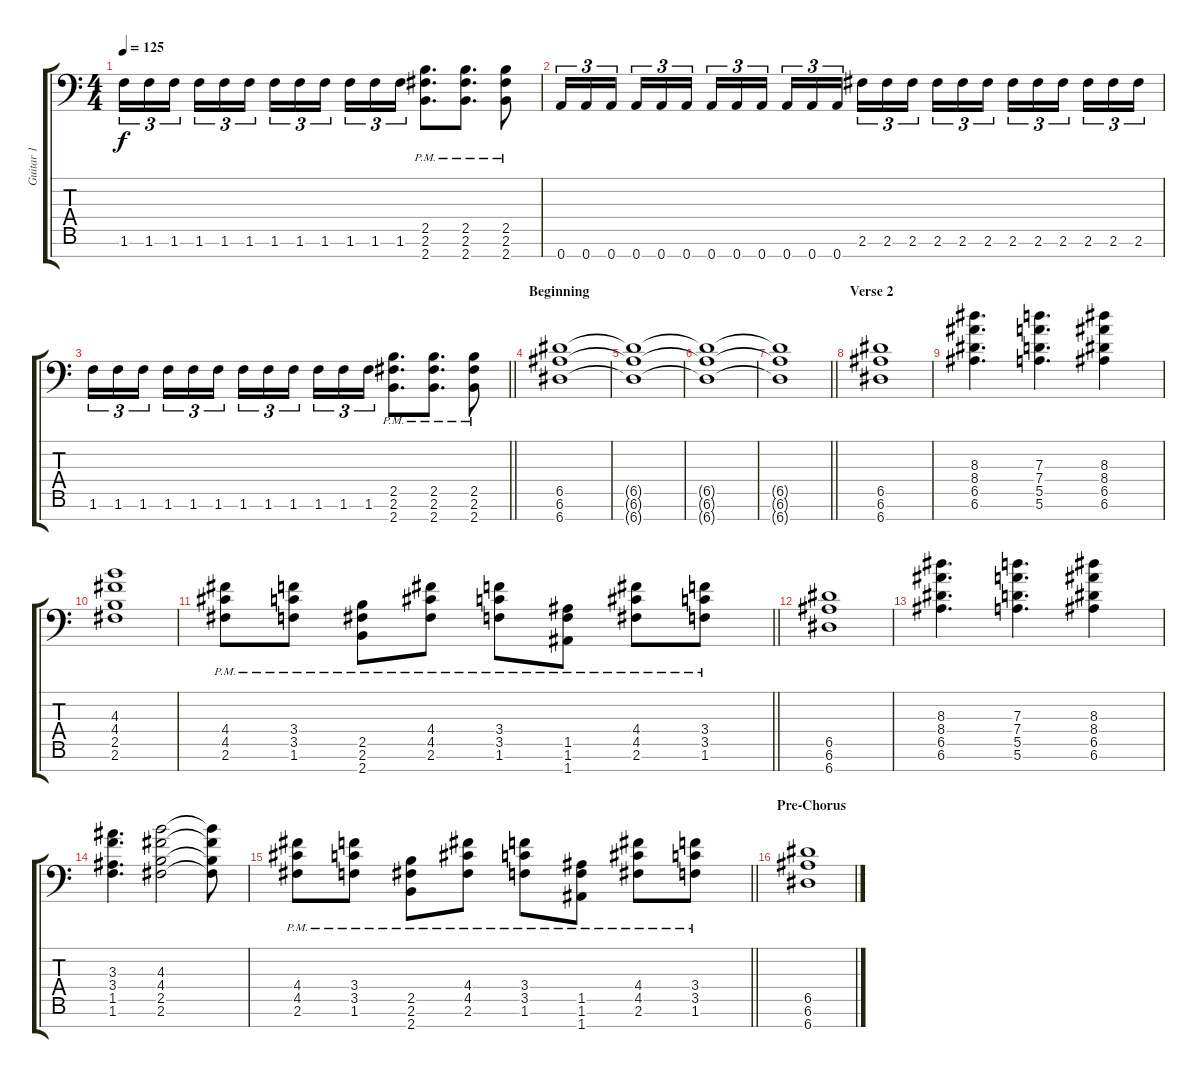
\track ("Guitar 1" "Guitar 1") {instrument overdrivenguitar}
\staff {score tabs}
\tuning (E4 B3 G3 D3 A2 E2 A1) {hide}
\ts (4 4)
\tempo 125
\clef f4
\ks c
1.6.16{tu (3 2) dy f} 1.6.16{tu (3 2)} 1.6.16{tu (3 2) beam splitsecondary} 1.6.16{tu (3 2)} 1.6.16{tu (3 2)} 1.6.16{tu (3 2)} 1.6.16{tu (3 2)} 1.6.16{tu (3 2)} 1.6.16{tu (3 2) beam splitsecondary} 1.6.16{tu (3 2)} 1.6.16{tu (3 2)} 1.6.16{tu (3 2)} (2.5{pm} 2.6{pm} 2.7{pm}).8{d} (2.5{pm} 2.6{pm} 2.7{pm}).8{d} (2.5{pm} 2.6{pm} 2.7{pm}).8 |
0.7.16{tu (3 2)} 0.7.16{tu (3 2)} 0.7.16{tu (3 2) beam splitsecondary} 0.7.16{tu (3 2)} 0.7.16{tu (3 2)} 0.7.16{tu (3 2)} 0.7.16{tu (3 2)} 0.7.16{tu (3 2)} 0.7.16{tu (3 2) beam splitsecondary} 0.7.16{tu (3 2)} 0.7.16{tu (3 2)} 0.7.16{tu (3 2)} 2.6.16{tu (3 2)} 2.6.16{tu (3 2)} 2.6.16{tu (3 2) beam splitsecondary} 2.6.16{tu (3 2)} 2.6.16{tu (3 2)} 2.6.16{tu (3 2)} 2.6.16{tu (3 2)} 2.6.16{tu (3 2)} 2.6.16{tu (3 2) beam splitsecondary} 2.6.16{tu (3 2)} 2.6.16{tu (3 2)} 2.6.16{tu (3 2)} |
\barLineRight lightlight
1.6.16{tu (3 2)} 1.6.16{tu (3 2)} 1.6.16{tu (3 2) beam splitsecondary} 1.6.16{tu (3 2)} 1.6.16{tu (3 2)} 1.6.16{tu (3 2)} 1.6.16{tu (3 2)} 1.6.16{tu (3 2)} 1.6.16{tu (3 2) beam splitsecondary} 1.6.16{tu (3 2)} 1.6.16{tu (3 2)} 1.6.16{tu (3 2)} (2.5{pm} 2.6{pm} 2.7{pm}).8{d} (2.5{pm} 2.6{pm} 2.7{pm}).8{d} (2.5{pm} 2.6{pm} 2.7{pm}).8 |
\section ("" "Beginning")
(6.5 6.6 6.7).1{volume 0} |
(6.5{t} 6.6{t} 6.7{t}).1 |
(6.5{t} 6.6{t} 6.7{t}).1 |
\barLineRight lightlight
(6.5{t} 6.6{t} 6.7{t}).1 |
\section ("" "Verse 2")
(6.5 6.6 6.7).1{volume 14} |
(8.3 8.4 6.5 6.6).4{d} (7.3 7.4 5.5 5.6).4{d} (8.3 8.4 6.5 6.6).4 |
(4.3 4.4 2.5 2.6).1 |
\barLineRight lightlight
(4.4{pm} 4.5{pm} 2.6{pm}).8 (3.4{pm} 3.5{pm} 1.6{pm}).8 (2.5{pm} 2.6{pm} 2.7{pm}).8 (4.4{pm} 4.5{pm} 2.6{pm}).8 (3.4{pm} 3.5{pm} 1.6{pm}).8 (1.5{pm} 1.6{pm} 1.7{pm}).8 (4.4{pm} 4.5{pm} 2.6{pm}).8 (3.4{pm} 3.5{pm} 1.6{pm}).8 |
(6.5 6.6 6.7).1 |
(8.3 8.4 6.5 6.6).4{d} (7.3 7.4 5.5 5.6).4{d} (8.3 8.4 6.5 6.6).4 |
(3.3 3.4 1.5 1.6).4{d} (4.3 4.4 2.5 2.6).2 (4.3{t} 4.4{t} 2.5{t} 2.6{t}).8 |
\barLineRight lightlight
(4.4{pm} 4.5{pm} 2.6{pm}).8 (3.4{pm} 3.5{pm} 1.6{pm}).8 (2.5{pm} 2.6{pm} 2.7{pm}).8 (4.4{pm} 4.5{pm} 2.6{pm}).8 (3.4{pm} 3.5{pm} 1.6{pm}).8 (1.5{pm} 1.6{pm} 1.7{pm}).8 (4.4{pm} 4.5{pm} 2.6{pm}).8 (3.4{pm} 3.5{pm} 1.6{pm}).8 |
\section ("" "Pre-Chorus")
(6.5 6.6 6.7).1
